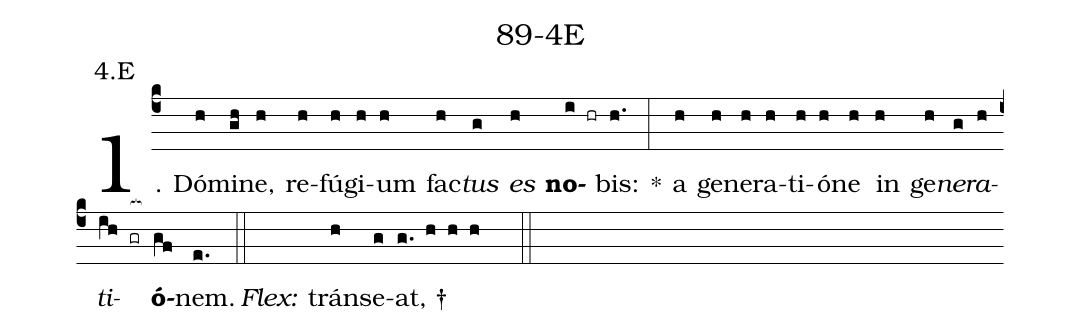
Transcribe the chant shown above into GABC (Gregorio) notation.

name: 89-4E;
annotation: 4.E;
%%
(c4)1. Dó(h)mi(gh)ne,(h) re(h)fú(h)gi(h)um(h) fac(h)<i>tus</i>(g) <i>es</i>(h) <b>no</b>(i hr)bis:(h.) *(:) a(h) ge(h)ne(h)ra(h)ti(h)ó(h)ne(h) in(h) ge(h)<i>ne</i>(g)<i>ra</i>(h)<i>ti</i>(ih gr[ocb:1{])<b>ó</b>(gf[ocb:0}])nem.(e.) (::)
<i>Flex:</i>()  tráns(h)e(g)at, †(g. h h h  ::)
